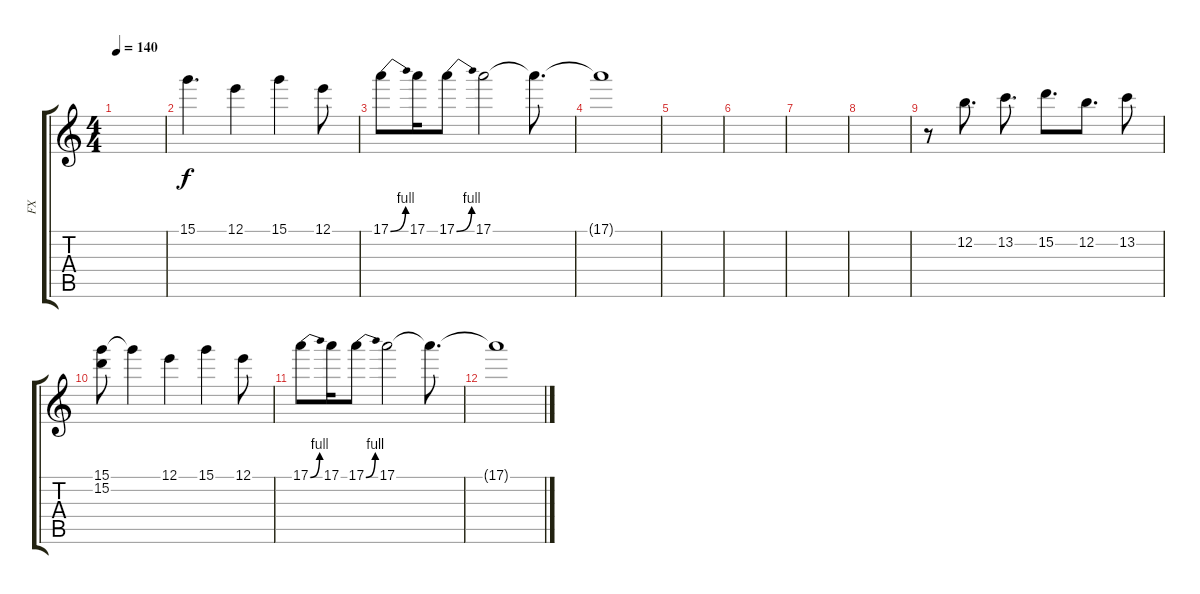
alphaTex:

\track ("FX" "FX") {instrument distortionguitar}
\staff {score tabs}
\tuning (E4 B3 G3 D3 A2 E2) {hide}
\ts (4 4)
\tempo 140
\clef g2
\ks c
|
15.1.4{d volume 11 balance 4 instrument rockorgan} 12.1.4 15.1.4 12.1.8 |
17.1{be (bend 0 0 60 4)}.8 17.1.16 17.1{be (bend 0 0 60 4)}.8 17.1.2{volume 0} 17.1{t}.8{d} |
17.1{t}.1 |
|
|
|
|
r.8 12.2.8{d volume 11} 13.2.8{d} 15.2.8{d} 12.2.8{d} 13.2.8 |
(15.1 15.2).8{volume 11 balance 8 instrument rockorgan} 15.1{t}.4 12.1.4 15.1.4 12.1.8 |
17.1{be (bend 0 0 60 4)}.8 17.1.16 17.1{be (bend 0 0 60 4)}.8 17.1.2{volume 0} 17.1{t}.8{d} |
17.1{t}.1
